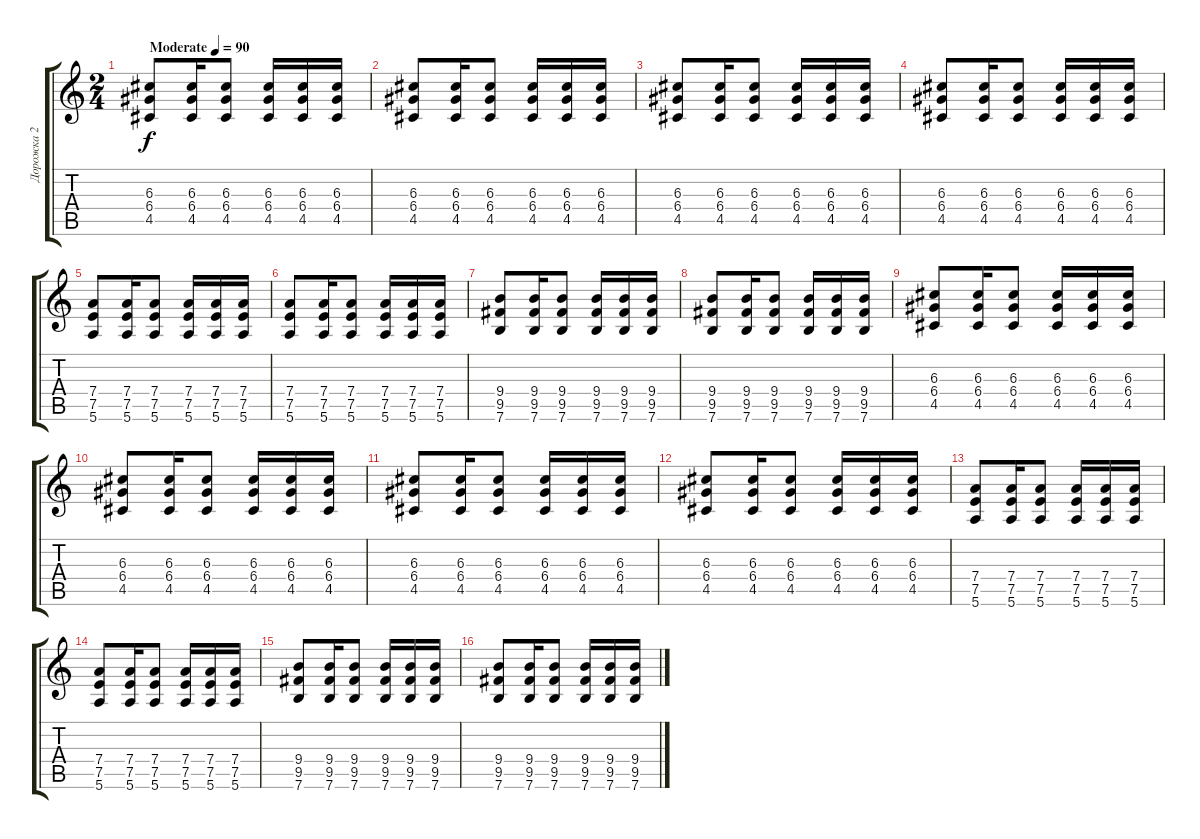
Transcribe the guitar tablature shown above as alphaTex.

\track ("Дорожка 2" "Дорожка 2") {instrument electricbassfinger}
\staff {score tabs}
\tuning (E4 B3 G3 D3 A2 E2) {hide}
\ts (2 4)
\tempo (90 "Moderate")
\clef g2
\ks c
(6.3 6.4 4.5).8{dy f instrument electricbassfinger} (6.3 6.4 4.5).16 (6.3 6.4 4.5).8 (6.3 6.4 4.5).16 (6.3 6.4 4.5).16 (6.3 6.4 4.5).16 |
(6.3 6.4 4.5).8 (6.3 6.4 4.5).16 (6.3 6.4 4.5).8 (6.3 6.4 4.5).16 (6.3 6.4 4.5).16 (6.3 6.4 4.5).16 |
(6.3 6.4 4.5).8 (6.3 6.4 4.5).16 (6.3 6.4 4.5).8 (6.3 6.4 4.5).16 (6.3 6.4 4.5).16 (6.3 6.4 4.5).16 |
(6.3 6.4 4.5).8 (6.3 6.4 4.5).16 (6.3 6.4 4.5).8 (6.3 6.4 4.5).16 (6.3 6.4 4.5).16 (6.3 6.4 4.5).16 |
(7.4 7.5 5.6).8 (7.4 7.5 5.6).16 (7.4 7.5 5.6).8 (7.4 7.5 5.6).16 (7.4 7.5 5.6).16 (7.4 7.5 5.6).16 |
(7.4 7.5 5.6).8 (7.4 7.5 5.6).16 (7.4 7.5 5.6).8 (7.4 7.5 5.6).16 (7.4 7.5 5.6).16 (7.4 7.5 5.6).16 |
(9.4 9.5 7.6).8 (9.4 9.5 7.6).16 (9.4 9.5 7.6).8 (9.4 9.5 7.6).16 (9.4 9.5 7.6).16 (9.4 9.5 7.6).16 |
(9.4 9.5 7.6).8 (9.4 9.5 7.6).16 (9.4 9.5 7.6).8 (9.4 9.5 7.6).16 (9.4 9.5 7.6).16 (9.4 9.5 7.6).16 |
(6.3 6.4 4.5).8 (6.3 6.4 4.5).16 (6.3 6.4 4.5).8 (6.3 6.4 4.5).16 (6.3 6.4 4.5).16 (6.3 6.4 4.5).16 |
(6.3 6.4 4.5).8 (6.3 6.4 4.5).16 (6.3 6.4 4.5).8 (6.3 6.4 4.5).16 (6.3 6.4 4.5).16 (6.3 6.4 4.5).16 |
(6.3 6.4 4.5).8 (6.3 6.4 4.5).16 (6.3 6.4 4.5).8 (6.3 6.4 4.5).16 (6.3 6.4 4.5).16 (6.3 6.4 4.5).16 |
(6.3 6.4 4.5).8 (6.3 6.4 4.5).16 (6.3 6.4 4.5).8 (6.3 6.4 4.5).16 (6.3 6.4 4.5).16 (6.3 6.4 4.5).16 |
(7.4 7.5 5.6).8 (7.4 7.5 5.6).16 (7.4 7.5 5.6).8 (7.4 7.5 5.6).16 (7.4 7.5 5.6).16 (7.4 7.5 5.6).16 |
(7.4 7.5 5.6).8 (7.4 7.5 5.6).16 (7.4 7.5 5.6).8 (7.4 7.5 5.6).16 (7.4 7.5 5.6).16 (7.4 7.5 5.6).16 |
(9.4 9.5 7.6).8 (9.4 9.5 7.6).16 (9.4 9.5 7.6).8 (9.4 9.5 7.6).16 (9.4 9.5 7.6).16 (9.4 9.5 7.6).16 |
(9.4 9.5 7.6).8 (9.4 9.5 7.6).16 (9.4 9.5 7.6).8 (9.4 9.5 7.6).16 (9.4 9.5 7.6).16 (9.4 9.5 7.6).16
